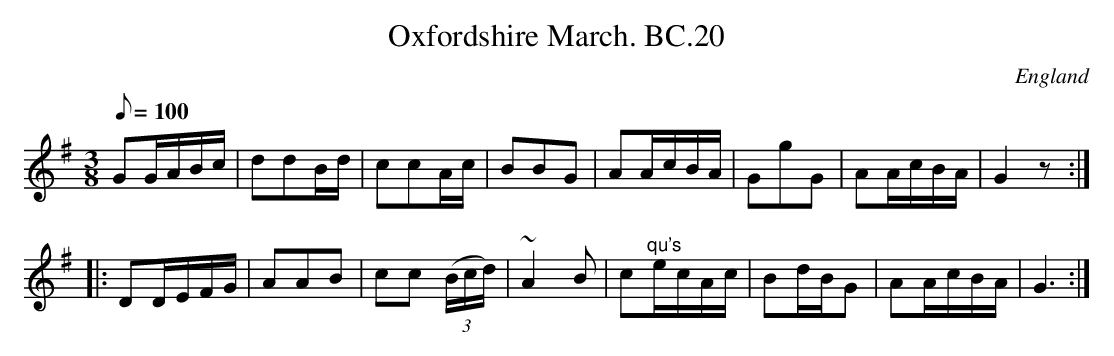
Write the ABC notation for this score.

X:1
T:Oxfordshire March. BC.20
M:3/8
L:1/8
Q:1/8=100
O:England
K:G major
GG/A/B/c/|ddB/d/|ccA/c/|BBG|AA/c/B/A/|\
GgG|AA/c/B/A/|G2 z:|!
|:DD/E/F/G/|AAB|cc ((3B/c/d/)|~A2 B|\
c"^qu's"e/c/A/c/|Bd/B/G|AA/c/B/A/|G3:|
